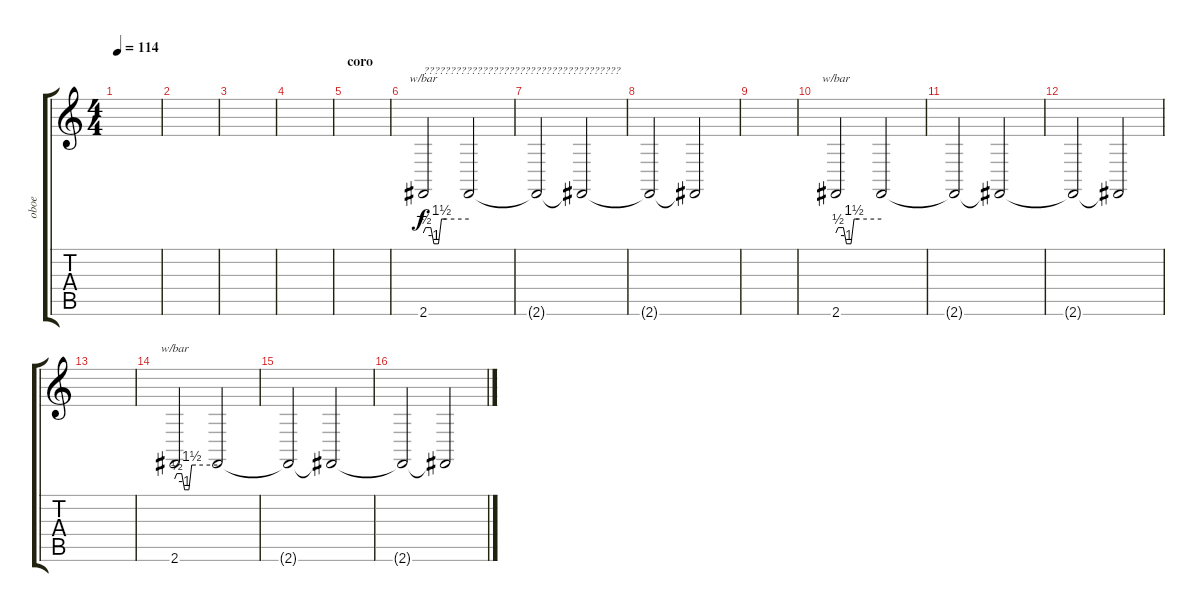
\track ("oboe" "oboe") {instrument oboe}
\staff {score tabs}
\tuning (E4 B3 G3 D3 A2 E2) {hide}
\ts (4 4)
\tempo 114
\clef g2
\ks c
|
|
|
|
\section ("" "coro")
|
2.6.2{tbe (custom default 0 0 3 2 10 2 14 -4 20 -4 24 6 30 6 60 6) txt "?????????????????????????????????????" dy f volume 13 balance 14} 2.6{t}.2{volume 12} |
2.6{t}.2{volume 11} 2.6{t}.2{volume 10} |
2.6{t}.2{volume 9} 2.6{t}.2{volume 8} |
|
2.6.2{tbe (custom default 0 0 3 2 10 2 14 -4 20 -4 24 6 30 6 60 6) volume 13} 2.6{t}.2{volume 12} |
2.6{t}.2{volume 11} 2.6{t}.2{volume 10} |
2.6{t}.2{volume 9} 2.6{t}.2{volume 8} |
|
2.6.2{tbe (custom default 0 0 3 2 10 2 14 -4 20 -4 24 6 30 6 60 6) volume 13} 2.6{t}.2{volume 12} |
2.6{t}.2{volume 11} 2.6{t}.2{volume 10} |
2.6{t}.2{volume 9} 2.6{t}.2{volume 8}
